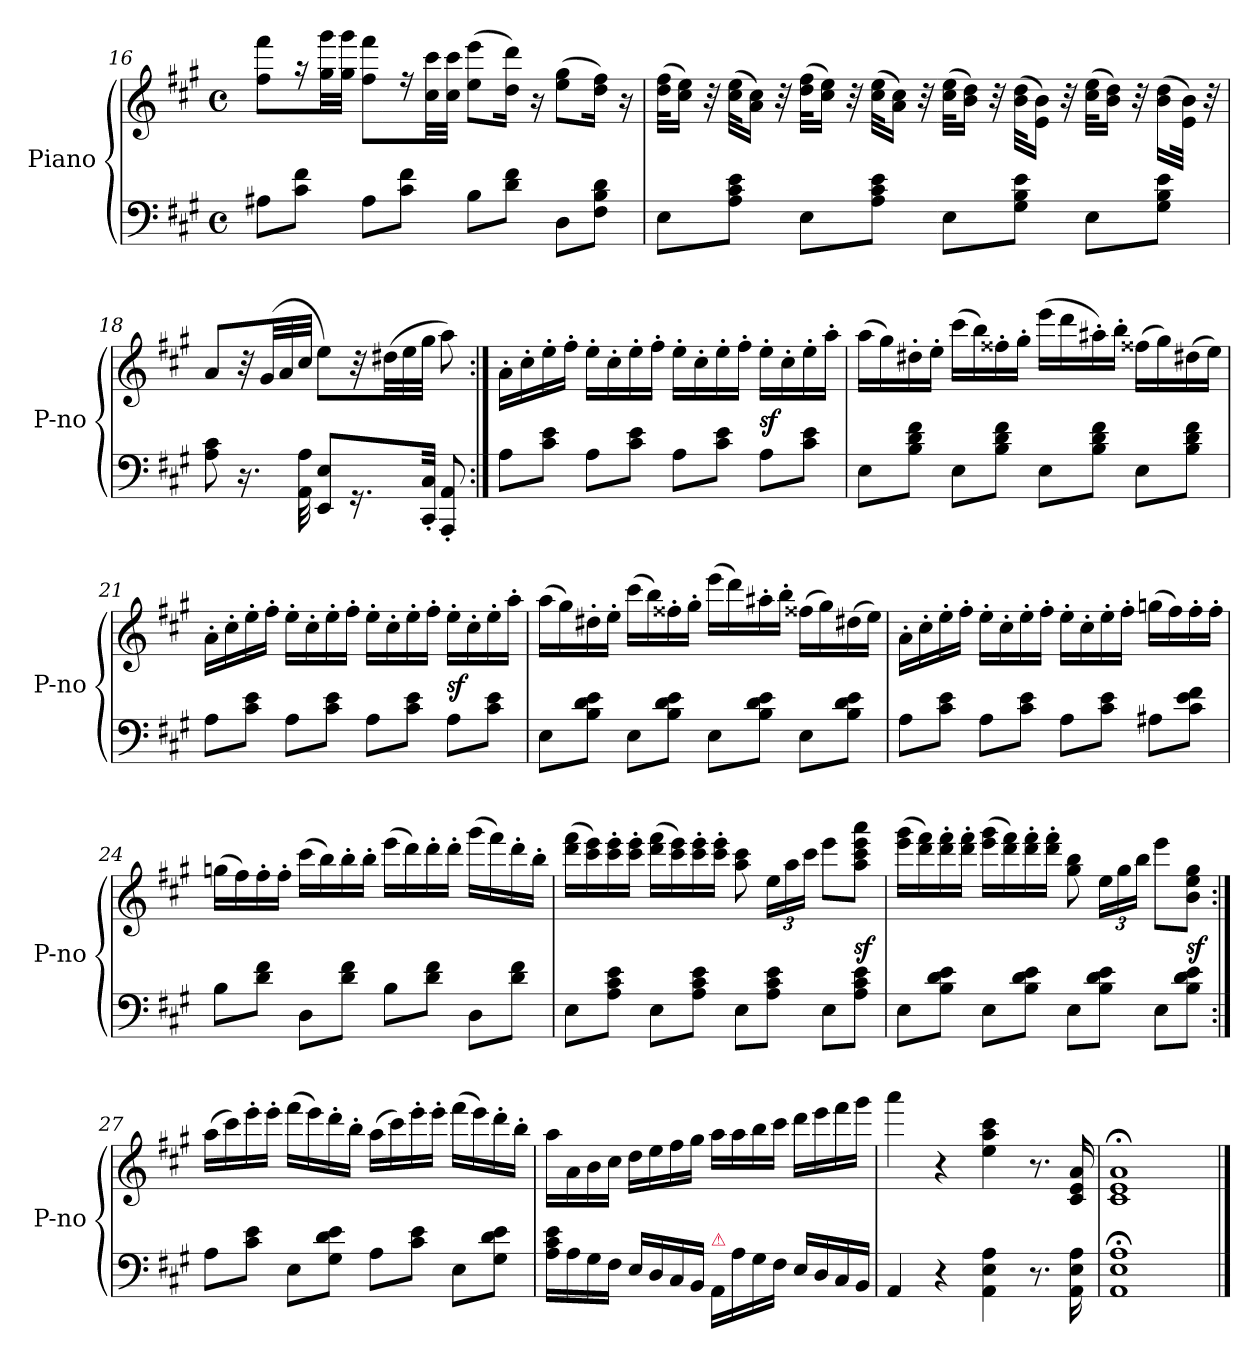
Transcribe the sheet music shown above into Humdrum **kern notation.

**kern	**kern	**dynam
*part1	*part1	*part1
*staff2	*staff1	*staff1/2
*I"Piano	*	*
*I'P-no	*	*
*clefF4	*clefG2	*
*k[f#c#g#]	*k[f#c#g#]	*
*M4/4	*M4/4	*
*met(c)	*met(c)	*
=16	=16	=16
8A#X\L	8ff#\ 8fff#\L	.
8c#\ 8f#\J	16r	.
.	32gg#\ 32ggg#\LL	.
.	32gg#\ 32ggg#\JJJ	.
8A#\L	8ff#\ 8fff#\L	.
8c#\ 8f#\J	16r	.
.	32cc#\ 32ccc#\LL	.
.	32cc#\ 32ccc#\JJJ	.
8B\L	(8ee\ 8eee\L	.
8d\ 8f#\J	16dd\ 16ddd\Jk)	.
.	16r	.
8D\L	(8ee\ 8gg#\L	.
8F#\ 8B\ 8d\J	16dd\ 16ff#\Jk)	.
.	16r	.
=17	=17	=17
8E\L	(32dd\ 32ff#\KLL	.
.	16cc#\ 16ee\JJ)	.
.	32r	.
8A\ 8c#\ 8e\J	(32cc#\ 32ee\KLL	.
.	16a\ 16cc#\JJ)	.
.	32r	.
8E\L	(32dd\ 32ff#\KLL	.
.	16cc#\ 16ee\JJ)	.
.	32r	.
8A\ 8c#\ 8e\J	(32cc#\ 32ee\KLL	.
.	16a\ 16cc#\JJ)	.
.	32r	.
8E\L	(32cc#\ 32ee\KLL	.
.	16b\ 16dd\JJ)	.
.	32r	.
8G#\ 8B\ 8e\J	(32b\ 32dd\KLL	.
.	16e\ 16b\JJ)	.
.	32r	.
8E\L	(32cc#\ 32ee\KLL	.
.	16b\ 16dd\JJ)	.
.	32r	.
8G#\ 8B\ 8e\J	(16b\ 16dd\LL	.
.	32e\ 32b\JJk)	.
.	32r	.
=18	=18	=18
8A\ 8c#\	8a/L	.
16.r	32r	.
.	(<32g#/LL	.
.	32a/	.
32AA\ 32A\	32cc#\JJJ	.
8EE/ 8E/L	8ee\L)	.
16.r	32r	.
.	(32dd#X\LL	.
.	32ee\	.
32CC#'/ 32C#'/Jkk	32gg#\JJJ	.
8AAA'/ 8AA'/	8aa\)	.
=19:|!	=19:|!	=19:|!
8A\L	16a'/LL	.
.	16cc#'\	.
8c#\ 8e\J	16ee'\	.
.	16ff#'\JJ	.
8A\L	16ee'\LL	.
.	16cc#'\	.
8c#\ 8e\J	16ee'\	.
.	16ff#'\JJ	.
8A\L	16ee'\LL	.
.	16cc#'\	.
8c#\ 8e\J	16ee'\	.
.	16ff#'\JJ	.
8A\L	16ee'\LL	sf
.	16cc#'\	.
8c#\ 8e\J	16ee'\	.
.	16aa'\JJ	.
=20	=20	=20
8E\L	(16aa\LL	.
.	16gg#\)	.
8B\ 8d\ 8f#\J	16dd#X'\	.
.	16ee'\JJ	.
8E\L	(16ccc#\LL	.
.	16bb\)	.
8B\ 8d\ 8f#\J	16ff##X'\	.
.	16gg#'\JJ	.
8E\L	(16eee\LL	.
.	16ddd\	.
8B\ 8d\ 8f#\J	16aa#X'\)	.
.	16bb'\JJ	.
8E\L	(16ff##X\LL	.
.	16gg#\)	.
8B\ 8d\ 8f#\J	(16dd#X\	.
.	16ee\JJ)	.
=21	=21	=21
8A\L	16a'/LL	.
.	16cc#'\	.
8c#\ 8e\J	16ee'\	.
.	16ff#'\JJ	.
8A\L	16ee'\LL	.
.	16cc#'\	.
8c#\ 8e\J	16ee'\	.
.	16ff#'\JJ	.
8A\L	16ee'\LL	.
.	16cc#'\	.
8c#\ 8e\J	16ee'\	.
.	16ff#'\JJ	.
8A\L	16ee'\LL	sf
.	16cc#'\	.
8c#\ 8e\J	16ee'\	.
.	16aa'\JJ	.
=22	=22	=22
8E\L	(16aa\LL	.
.	16gg#\)	.
8B\ 8d\ 8e\J	16dd#X'\	.
.	16ee'\JJ	.
8E\L	(16ccc#\LL	.
.	16bb\)	.
8B\ 8d\ 8e\J	16ff##X'\	.
.	16gg#'\JJ	.
8E\L	(16eee\LL	.
.	16ddd\)	.
8B\ 8d\ 8e\J	16aa#X'\	.
.	16bb'\JJ	.
8E\L	(16ff##X\LL	.
.	16gg#\)	.
8B\ 8d\ 8e\J	(16dd#X\	.
.	16ee\JJ)	.
=23	=23	=23
8A\L	16a'/LL	.
.	16cc#'\	.
8c#\ 8e\J	16ee'\	.
.	16ff#'\JJ	.
8A\L	16ee'\LL	.
.	16cc#'\	.
8c#\ 8e\J	16ee'\	.
.	16ff#'\JJ	.
8A\L	16ee'\LL	.
.	16cc#'\	.
8c#\ 8e\J	16ee'\	.
.	16ff#'\JJ	.
8A#X\L	(16ggn\LL	.
.	16ff#\)	.
8c#\ 8e\ 8f#\J	16ff#'\	.
.	16ff#'\JJ	.
=24	=24	=24
8B\L	(16ggn\LL	.
.	16ff#\)	.
8d\ 8f#\J	16ff#'\	.
.	16ff#'\JJ	.
8D\L	(16ccc#\LL	.
.	16bb\)	.
8d\ 8f#\J	16bb'\	.
.	16bb'\JJ	.
8B\L	(16eee\LL	.
.	16ddd\)	.
8d\ 8f#\J	16ddd'\	.
.	16ddd'\JJ	.
8D\L	(16ggg#\LL	.
.	16fff#\)	.
8d\ 8f#\J	16ddd'\	.
.	16bb'\JJ	.
=25	=25	=25
8E\L	(16ddd\ 16fff#\LL	.
.	16ccc#\ 16eee\)	.
8A\ 8c#\ 8e\J	16ccc#'\ 16eee'\	.
.	16ccc#'\ 16eee'\JJ	.
8E\L	(16ddd\ 16fff#\LL	.
.	16ccc#\ 16eee\)	.
8A\ 8c#\ 8e\J	16ccc#'\ 16eee'\	.
.	16ccc#'\ 16eee'\JJ	.
8E\L	8aa\ 8ccc#\	.
8A\ 8c#\ 8e\J	24ee\LL	.
.	24aa\	.
.	24ccc#\JJ	.
8E\L	8eee\L	.
8A\ 8c#\ 8e\J	8aa\ 8ccc#\ 8eee\ 8aaa\J	sf
=26	=26	=26
8E\L	(16eee\ 16ggg#\LL	.
.	16ddd\ 16fff#\)	.
8B\ 8d\ 8e\J	16ddd'\ 16fff#'\	.
.	16ddd'\ 16fff#'\JJ	.
8E\L	(16eee\ 16ggg#\LL	.
.	16ddd\ 16fff#\)	.
8B\ 8d\ 8e\J	16ddd'\ 16fff#'\	.
.	16ddd'\ 16fff#'\JJ	.
8E\L	8gg#\ 8bb\	.
8B\ 8d\ 8e\J	24ee\LL	.
.	24gg#\	.
.	24bb\JJ	.
8E\L	8eee\L	.
8B\ 8d\ 8e\J	8b\ 8ee\ 8gg#\J	sf
=27:|!	=27:|!	=27:|!
8A\L	(16aa\LL	.
.	16ccc#\)	.
8c#\ 8e\J	16eee'\	.
.	16eee'\JJ	.
8E\L	(16fff#\LL	.
.	16eee\)	.
8G#\ 8d\ 8e\J	16ddd'\	.
.	16bb'\JJ	.
8A\L	(16aa\LL	.
.	16ccc#\)	.
8c#\ 8e\J	16eee'\	.
.	16eee'\JJ	.
8E\L	(16fff#\LL	.
.	16eee\)	.
8G#\ 8d\ 8e\J	16ddd'\	.
.	16bb'\JJ	.
=28	=28	=28
16A\ 16c#\ 16e\LL	16aa\LL	.
16A\	16a/	.
16G#\	16b\	.
16F#\JJ	16cc#\JJ	.
16E\LL	16dd\LL	.
16D\	16ee\	.
16C#/	16ff#\	.
16BB/JJ	16gg#\JJ	.
!LO:TX:a:color=crimson:t=⚠	!	!
16AA/LL	16aa\LL	.
16A\	16aa\	.
16G#\	16bb\	.
16F#\JJ	16ccc#\JJ	.
16E\LL	16ddd\LL	.
16D\	16eee\	.
16C#/	16fff#\	.
16BB/JJ	16ggg#\JJ	.
=29	=29	=29
4AA/	4aaa\	.
4r	4r	.
4AA\ 4E\ 4A\	4ee\ 4aa\ 4ccc#\	.
8.r	8.r	.
16AA\ 16E\ 16A\	16c#/ 16e/ 16a/	.
=30	=30	=30
1AA;<\ 1E;<\ 1A;<\	1c#;</ 1e;</ 1a;</	.
==	==	==
*-	*-	*-
